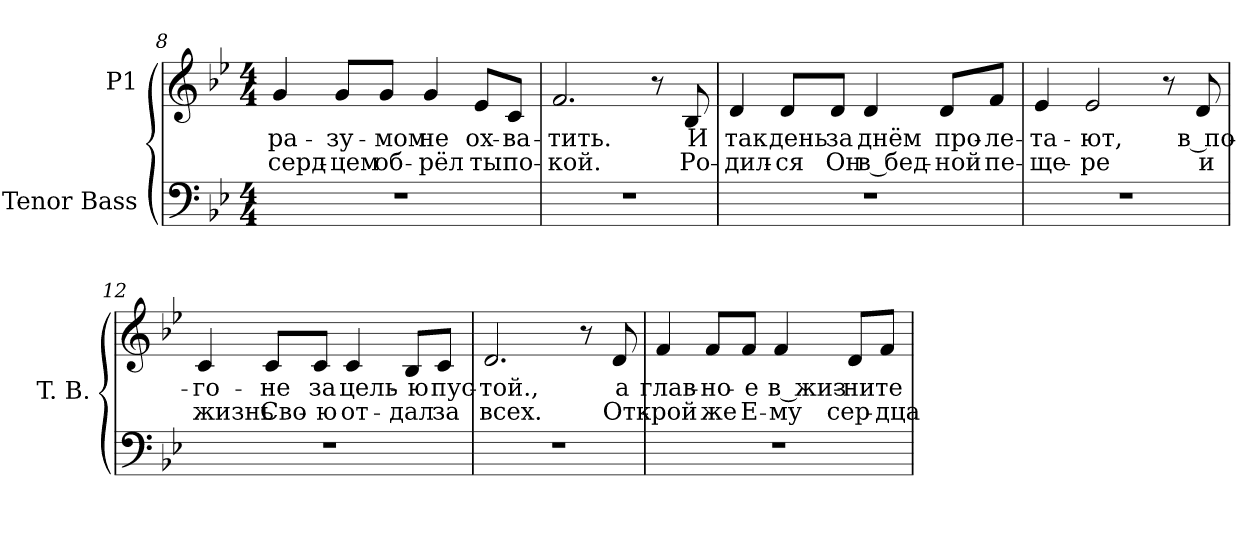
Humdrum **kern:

**kern	**kern	**text	**text
*part2	*part1	*part1	*part1
*staff2	*staff1	*staff1	*staff1
*I"Tenor Bass	*I"P1	*	*
*I'T. B.	*	*	*
*clefF4	*clefG2	*	*
*k[b-e-]	*k[b-e-]	*	*
*B-:	*B-:	*	*
*M4/4	*M4/4	*	*
=8	=8	=8	=8
!	!	!LO:LY:b:color=#000000	!LO:LY:b:color=#000000
1r	4gi/	ра-	серд-
!	!	!LO:LY:b:color=#000000	!LO:LY:b:color=#000000
.	8gi/L	-зу-	-цем
!	!	!LO:LY:b:color=#000000	!LO:LY:b:color=#000000
.	8gi/J	-мом	об-
!	!	!LO:LY:b:color=#000000	!LO:LY:b:color=#000000
.	4gi/	не	-рёл
!	!	!LO:LY:b:color=#000000	!LO:LY:b:color=#000000
.	8e-i/L	ох-	ты
!	!	!LO:LY:b:color=#000000	!LO:LY:b:color=#000000
.	8ci/J	-ва-	по-
=9	=9	=9	=9
!	!	!LO:LY:b:color=#000000	!LO:LY:b:color=#000000
1r	2.fi/	-тить.	-кой.
.	8r	.	.
!	!	!LO:LY:b:color=#000000	!LO:LY:b:color=#000000
.	8B-i/	И	Ро-
!!LO:LB:g=z
=10	=10	=10	=10
!	!	!LO:LY:b:color=#000000	!LO:LY:b:color=#000000
1r	4di/	так	-дил-
!	!	!LO:LY:b:color=#000000	!LO:LY:b:color=#000000
.	8di/L	день	-ся
!	!	!LO:LY:b:color=#000000	!LO:LY:b:color=#000000
.	8di/J	за	Он
!	!	!LO:LY:b:color=#000000	!LO:LY:b:color=#000000
.	4di/	днём	в бед-
!	!	!LO:LY:b:color=#000000	!LO:LY:b:color=#000000
.	8di/L	про-	-ной
!	!	!LO:LY:b:color=#000000	!LO:LY:b:color=#000000
.	8fi/J	-ле-	пе-
=11	=11	=11	=11
!	!	!LO:LY:b:color=#000000	!LO:LY:b:color=#000000
1r	4e-i/	-та-	-ще-
!	!	!LO:LY:b:color=#000000	!LO:LY:b:color=#000000
.	2e-i/	-ют,	-ре
.	8r	.	.
!	!	!LO:LY:b:color=#000000	!LO:LY:b:color=#000000
.	8di/	в по-	и
=12	=12	=12	=12
!	!	!LO:LY:b:color=#000000	!LO:LY:b:color=#000000
1r	4ci/	-го-	жизнь
!	!	!LO:LY:b:color=#000000	!LO:LY:b:color=#000000
.	8ci/L	-не	Сво-
!	!	!LO:LY:b:color=#000000	!LO:LY:b:color=#000000
.	8ci/J	за	-ю
!	!	!LO:LY:b:color=#000000	!LO:LY:b:color=#000000
.	4ci/	цель-	от-
!	!	!LO:LY:b:color=#000000	!LO:LY:b:color=#000000
.	8B-i/L	-ю	-дал
!	!	!LO:LY:b:color=#000000	!LO:LY:b:color=#000000
.	8ci/J	пус-	за
=13	=13	=13	=13
!	!	!LO:LY:b:color=#000000	!LO:LY:b:color=#000000
1r	2.di/	-той.,	всех.
.	8r	.	.
!	!	!LO:LY:b:color=#000000	!LO:LY:b:color=#000000
.	8di/	а	Отк-
!!LO:LB:g=z
=14	=14	=14	=14
!	!	!LO:LY:b:color=#000000	!LO:LY:b:color=#000000
1r	4fi/	глав-	-рой
!	!	!LO:LY:b:color=#000000	!LO:LY:b:color=#000000
.	8fi/L	-но-	же
!	!	!LO:LY:b:color=#000000	!LO:LY:b:color=#000000
.	8fi/J	-е	Е-
!	!	!LO:LY:b:color=#000000	!LO:LY:b:color=#000000
.	4fi/	в жиз-	-му
!	!	!LO:LY:b:color=#000000	!LO:LY:b:color=#000000
.	8di/L	-ни	сер-
!	!	!LO:LY:b:color=#000000	!LO:LY:b:color=#000000
.	8fi/J	те-	-дца
=	=	=	=
*-	*-	*-	*-
